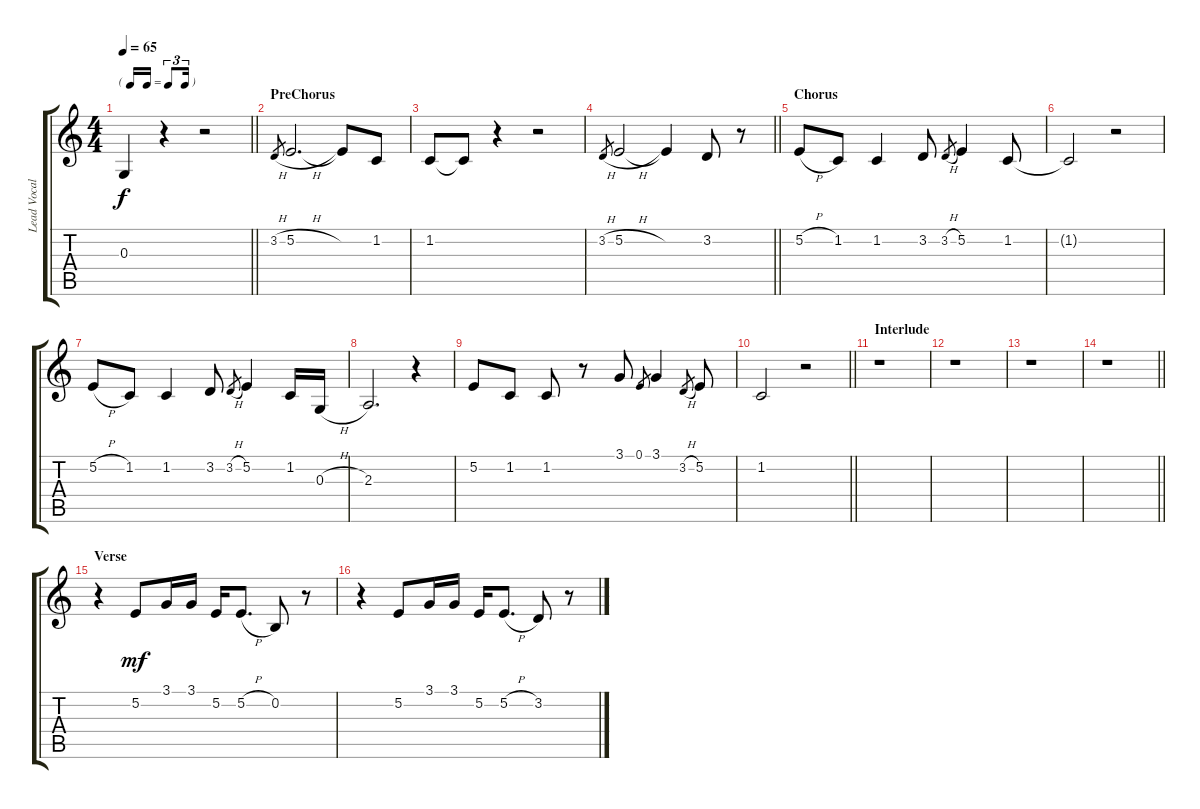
\track ("Lead Vocal" "Lead Vocal") {instrument clarinet}
\staff {score tabs}
\tuning (E4 B3 G3 D3 A2 E2) {hide}
\ts (4 4)
\tf triplet16th
\tempo 65
\clef g2
\barLineRight lightlight
\ks c
0.3{t}.4{dy f} r.4 r.2 |
\section ("" "PreChorus")
3.2{h}.8{gr} 5.2{h}.2{d} 5.2{t}.8 1.2.8 |
1.2.8 1.2{t}.8 r.4 r.2 |
\barLineRight lightlight
3.2{h}.8{gr} 5.2{h}.2 5.2{t}.4 3.2.8 r.8 |
\section ("" "Chorus")
5.2{h}.8 1.2.8 1.2.4 3.2.8 3.2{h}.8{gr} 5.2.4 1.2.8 |
1.2{t}.2 r.2 |
5.2{h}.8 1.2.8 1.2.4 3.2.8 3.2{h}.8{gr} 5.2.4 1.2.16 0.3{h}.16 |
2.3.2{d} r.4 |
5.2.8 1.2.8 1.2.8 r.8 3.1.8 0.1.8{gr} 3.1.4 3.2{h}.8{gr} 5.2.8 |
\barLineRight lightlight
1.2.2 r.2 |
\section ("" "Interlude")
r.1 |
r.1 |
r.1 |
\barLineRight lightlight
r.1 |
\section ("" "Verse")
r.4 5.2.8{dy mf} 3.1.16 3.1.16 5.2.16 5.2{h}.8{d} 0.2.8 r.8 |
r.4 5.2.8 3.1.16 3.1.16 5.2.16 5.2{h}.8{d} 3.2.8 r.8
